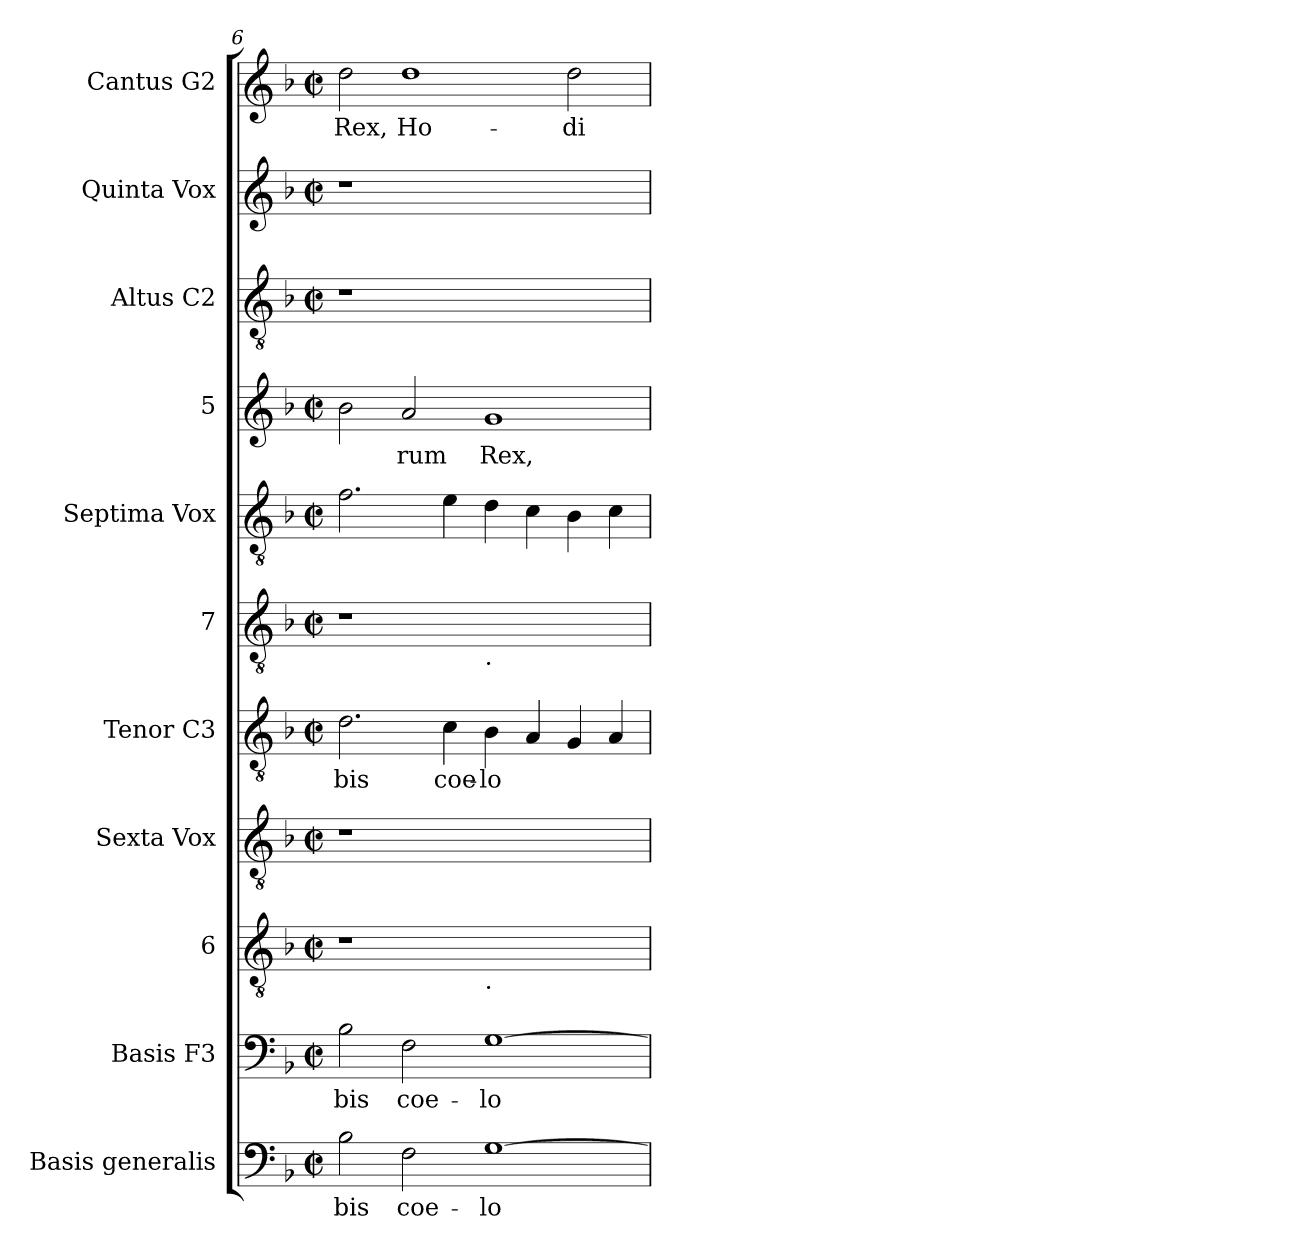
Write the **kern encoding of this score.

**kern	**text	**kern	**text	**kern	**kern	**kern	**text	**kern	**kern	**text	**kern	**text	**kern	**kern	**kern	**text
*part11	*part11	*part10	*part10	*part9	*part8	*part7	*part7	*part6	*part5	*part5	*part4	*part4	*part3	*part2	*part1	*part1
*staff11	*staff11	*staff10	*staff10	*staff9	*staff8	*staff7	*staff7	*staff6	*staff5	*staff5	*staff4	*staff4	*staff3	*staff2	*staff1	*staff1
*I"Basis  generalis	*	*I"Basis  F3	*	*I"6	*I"Sexta  Vox	*I"Tenor  C3	*	*I"7	*I"Septima  Vox	*	*I"5	*	*I"Altus  C2	*I"Quinta  Vox	*I"Cantus  G2	*
*	*	*I'B	*	*	*	*I'T	*	*	*	*	*	*	*	*	*I'C	*
!!LO:PB:g=z
*clefF4	*	*clefF4	*	*clefGv2	*clefGv2	*clefGv2	*	*clefGv2	*clefGv2	*	*clefG2	*	*clefGv2	*clefG2	*clefG2	*
*k[b-]	*	*k[b-]	*	*k[b-]	*k[b-]	*k[b-]	*	*k[b-]	*k[b-]	*	*k[b-]	*	*k[b-]	*k[b-]	*k[b-]	*
*F:	*	*F:	*	*F:	*F:	*F:	*	*F:	*F:	*	*F:	*	*F:	*F:	*F:	*
*M2/2	*	*M2/2	*	*M2/2	*M2/2	*M2/2	*	*M2/2	*M2/2	*	*M2/2	*	*M2/2	*M2/2	*M2/2	*
*met(c|)	*	*met(c|)	*	*met(c|)	*met(c|)	*met(c|)	*	*met(c|)	*met(c|)	*	*met(c|)	*	*met(c|)	*met(c|)	*met(c|)	*
=6	=6	=6	=6	=6	=6	=6	=6	=6	=6	=6	=6	=6	=6	=6	=6	=6
!	!LO:LY:a:cj	!	!LO:LY:b:cj	!	!	!	!LO:LY:b:cj	!	!	!LO:LY:b:cj	!	!LO:LY:b:cj	!	!	!	!LO:LY:b:cj
2B-\	-bis	2B-\	-bis	1r	1r	2.d\	-bis	1r	2.f\	.	2b-\	.	1r	1r	2dd\	Rex,
!	!LO:LY:a:cj	!	!LO:LY:b:cj	!	!	!	!	!	!	!	!	!LO:LY:b:cj	!	!	!	!LO:LY:b:cj
2F\	coe-	2F\	coe-	.	.	.	.	.	.	.	2a/	rum	.	.	1dd	Ho-
!	!	!	!	!	!	!	!LO:LY:b:cj	!	!	!LO:LY:b:cj	!	!	!	!	!	!
.	.	.	.	.	.	4c\	coe-	.	4e\	.	.	.	.	.	.	.
!	!	!	!	!	!	!	!	!LO:TX:b:t=.	!	!	!	!	!	!	!	!
!	!	!	!	!LO:TX:b:t=.	!	!	!	!	!	!	!	!	!	!	!	!
!	!LO:LY:a:cj	!	!LO:LY:b:cj	!	!	!	!LO:LY:b:cj	!	!	!LO:LY:b:cj	!	!LO:LY:b:cj	!	!	!	!
[>1G	-lo-	[>1G	-lo-	1ryy	1ryy	4B-\	-lo-	1ryy	4d\	.	1g	Rex,	1ryy	1ryy	.	.
!	!	!	!	!	!	!	!LO:LY:b:cj	!	!	!LO:LY:b:cj	!	!	!	!	!	!
.	.	.	.	.	.	4A/	--	.	4c\	.	.	.	.	.	.	.
!	!	!	!	!	!	!	!LO:LY:b:cj	!	!	!LO:LY:b:cj	!	!	!	!	!	!LO:LY:b:cj
.	.	.	.	.	.	4G/	--	.	4B-\	.	.	.	.	.	2dd\	-di-
!	!	!	!	!	!	!	!LO:LY:b:cj	!	!	!LO:LY:b:cj	!	!	!	!	!	!
.	.	.	.	.	.	4A/	--	.	4c\	.	.	.	.	.	.	.
=	=	=	=	=	=	=	=	=	=	=	=	=	=	=	=	=
*-	*-	*-	*-	*-	*-	*-	*-	*-	*-	*-	*-	*-	*-	*-	*-	*-
